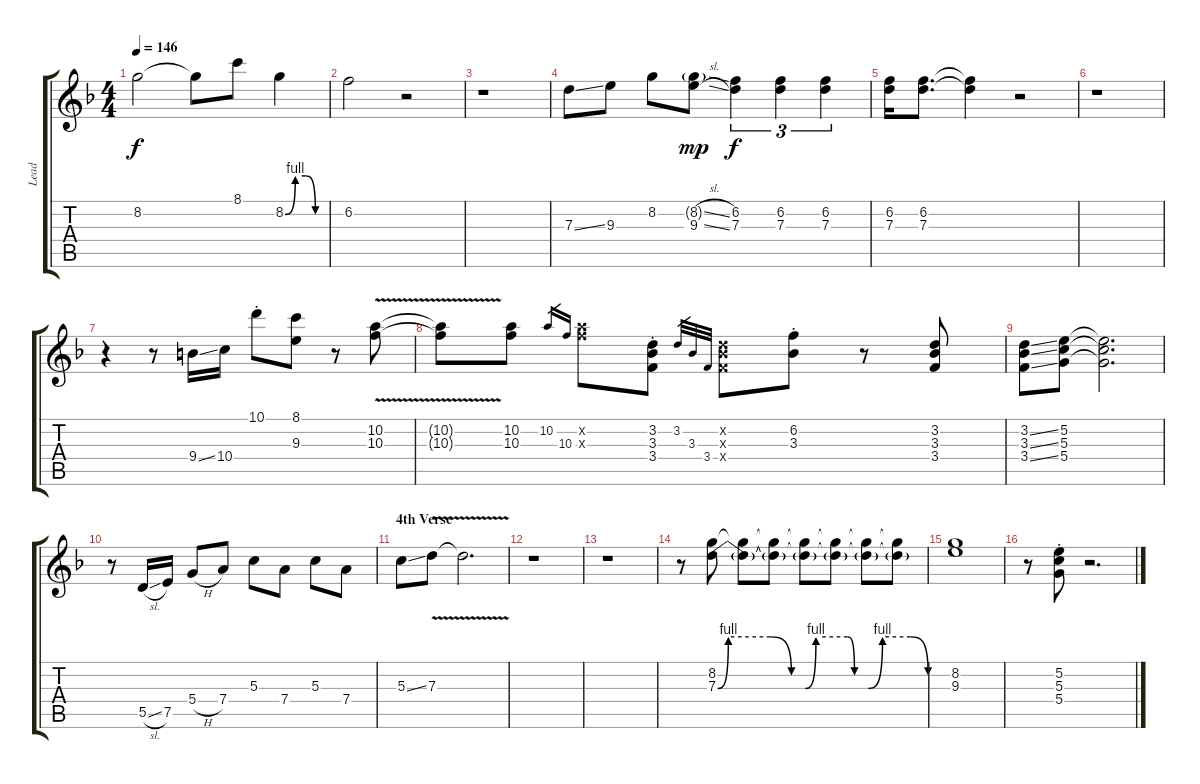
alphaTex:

\track ("Lead" "Lead") {mute instrument electricguitarclean}
\staff {score tabs}
\tuning (E4 B3 G3 D3 A2 E2) {hide}
\ts (4 4)
\tempo 146
\clef g2
\ks f
8.2{t}.2{dy f} 8.2{t}.8 8.1.8 8.2{be (custom 0 0 15 4 30 4 45 0 60 0)}.4 |
6.2.2 r.2 |
r.1 |
7.3{ss}.8 9.3.8 8.2.8 (8.2{sl g} 9.3{sl}).8{dy mp} (6.2 7.3).4{tu (3 2) dy f} (6.2 7.3).4{tu (3 2)} (6.2 7.3).4{tu (3 2)} |
(6.2 7.3).16 (6.2 7.3).8{d} (6.2{t} 7.3{t}).4 r.2 |
r.1 |
r.4 r.8 9.4{ss}.16 10.4.16 10.1{st}.8 (8.1 9.3).8 r.8 (10.2{v} 10.3{v}).8 |
(10.2{t} 10.3{t}).8 (10.2 10.3).8 10.2.16{gr} 10.3.16{gr} (10.2{x} 10.3{x}).8 (3.2{st} 3.3{st} 3.4{st}).8 3.2.32{gr} 3.3.32{gr} 3.4.32{gr} (3.2{x} 3.3{x} 3.4{x}).8 (6.2{st} 3.3{st}).8 r.8 (3.2 3.3 3.4).8 |
(3.2{ss} 3.3{ss} 3.4{ss}).8 (5.2 5.3 5.4).8 (5.2{t} 5.3{t} 5.4{t}).2{d} |
r.8 5.5{sl}.16 7.5.16 5.4{h}.8 7.4.8 5.3.8 7.4.8 5.3.8 7.4.8 |
\section ("" "4th Verse")
5.3{ss}.8 7.3{v}.8 7.3{t}.2{d} |
r.1 |
r.1 |
r.8 (8.2 7.3{be (custom 0 0 3 4 15 4 21 0 25 0 28 4 37 4 39 0 43 0 47 4 55 4 60 0)}).8 (8.2{t} 7.3{t}).8 (8.2{t} 7.3{t}).8 (8.2{t} 7.3{t}).8 (8.2{t} 7.3{t}).8 (8.2{t} 7.3{t}).8 (8.2{t} 7.3{t}).8 |
(8.2 9.3).1 |
r.8 (5.2{st} 5.3{st} 5.4{st}).8 r.2{d}
